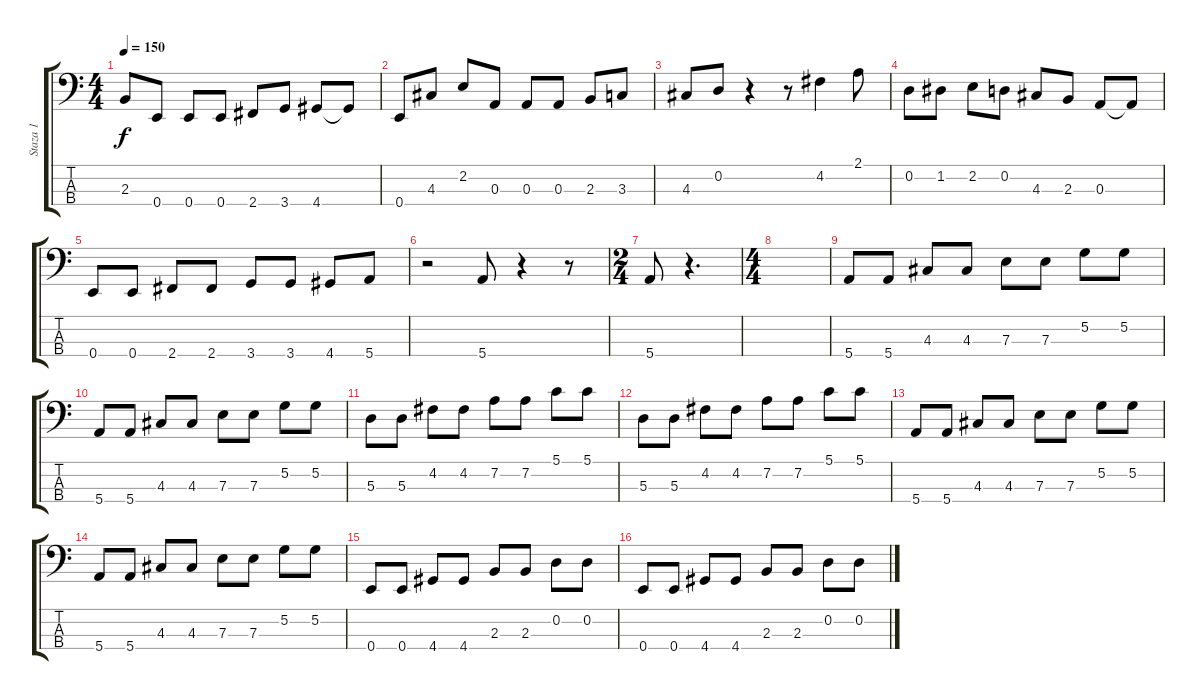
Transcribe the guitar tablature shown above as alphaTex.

\track ("Staza 1" "Staza 1") {instrument electricbassfinger}
\staff {score tabs}
\tuning (G2 D2 A1 E1) {hide}
\ts (4 4)
\tempo 150
\clef f4
\ks c
2.3.8{dy f} 0.4.8 0.4.8 0.4.8 2.4.8 3.4.8 4.4.8 4.4{t}.8 |
0.4.8 4.3.8 2.2.8 0.3.8 0.3.8 0.3.8 2.3.8 3.3.8 |
4.3.8 0.2.8 r.4 r.8 4.2.4 2.1.8 |
0.2.8 1.2.8 2.2.8 0.2.8 4.3.8 2.3.8 0.3.8 0.3{t}.8 |
0.4.8 0.4.8 2.4.8 2.4.8 3.4.8 3.4.8 4.4.8 5.4.8 |
r.2 5.4.8 r.4 r.8 |
\ts (2 4)
5.4.8 r.4{d} |
\ts (4 4)
|
5.4.8 5.4.8 4.3.8 4.3.8 7.3.8 7.3.8 5.2.8 5.2.8 |
5.4.8 5.4.8 4.3.8 4.3.8 7.3.8 7.3.8 5.2.8 5.2.8 |
5.3.8 5.3.8 4.2.8 4.2.8 7.2.8 7.2.8 5.1.8 5.1.8 |
5.3.8 5.3.8 4.2.8 4.2.8 7.2.8 7.2.8 5.1.8 5.1.8 |
5.4.8 5.4.8 4.3.8 4.3.8 7.3.8 7.3.8 5.2.8 5.2.8 |
5.4.8 5.4.8 4.3.8 4.3.8 7.3.8 7.3.8 5.2.8 5.2.8 |
0.4.8 0.4.8 4.4.8 4.4.8 2.3.8 2.3.8 0.2.8 0.2.8 |
0.4.8 0.4.8 4.4.8 4.4.8 2.3.8 2.3.8 0.2.8 0.2.8
